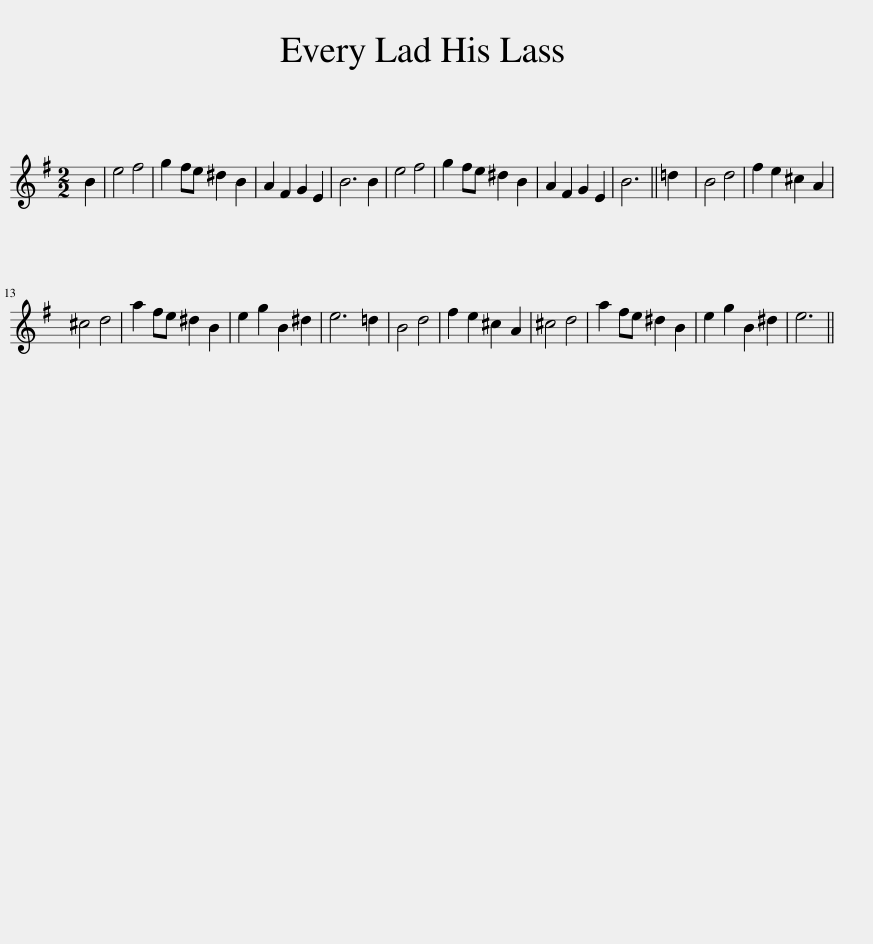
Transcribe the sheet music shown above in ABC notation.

X:1
L:1/8
M:2/2
I:linebreak $
K:Emin
V:1 treble
V:1
 B2 | e4 f4 | g2 fe ^d2 B2 | A2 F2 G2 E2 | B6 B2 | %5
 e4 f4 | g2 fe ^d2 B2 | A2 F2 G2 E2 | B6 || =d2 | %10
 B4 d4 | f2 e2 ^c2 A2 |$ ^c4 d4 | a2 fe ^d2 B2 | e2 g2 B2 ^d2 | %15
 e6 =d2 | B4 d4 | f2 e2 ^c2 A2 | ^c4 d4 | a2 fe ^d2 B2 | %20
 e2 g2 B2 ^d2 | e6 || %22
